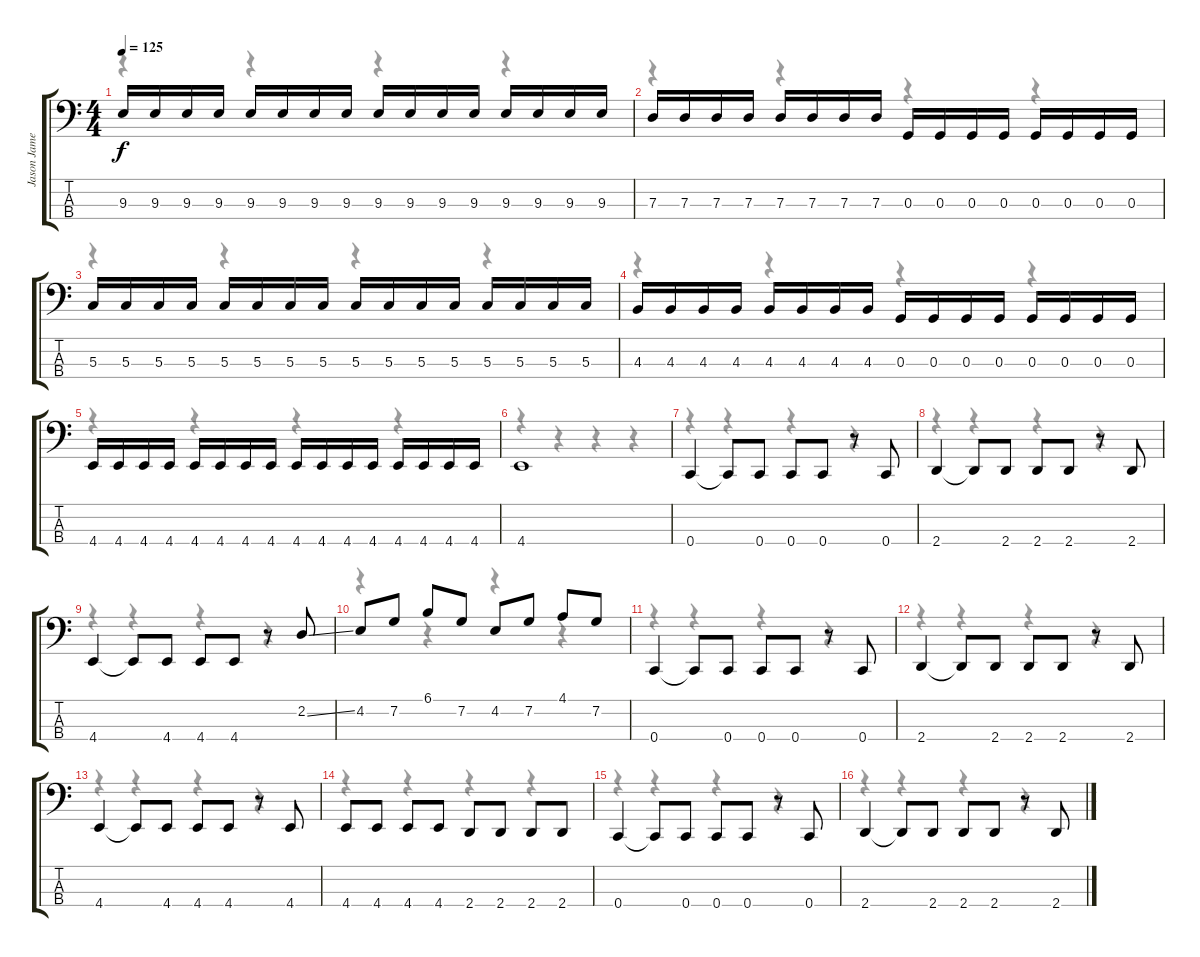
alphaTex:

\track ("Jason James" "Jason Jame") {solo instrument electricbasspick}
\staff {score tabs}
\tuning (F2 C2 G1 C1) {hide}
\voice
\ts (4 4)
\tempo 125
\clef f4
\ks c
9.3.16{dy f} 9.3.16 9.3.16 9.3.16 9.3.16 9.3.16 9.3.16 9.3.16 9.3.16 9.3.16 9.3.16 9.3.16 9.3.16 9.3.16 9.3.16 9.3.16 |
7.3.16 7.3.16 7.3.16 7.3.16 7.3.16 7.3.16 7.3.16 7.3.16 0.3.16 0.3.16 0.3.16 0.3.16 0.3.16 0.3.16 0.3.16 0.3.16 |
5.3.16 5.3.16 5.3.16 5.3.16 5.3.16 5.3.16 5.3.16 5.3.16 5.3.16 5.3.16 5.3.16 5.3.16 5.3.16 5.3.16 5.3.16 5.3.16 |
4.3.16 4.3.16 4.3.16 4.3.16 4.3.16 4.3.16 4.3.16 4.3.16 0.3.16 0.3.16 0.3.16 0.3.16 0.3.16 0.3.16 0.3.16 0.3.16 |
4.4.16 4.4.16 4.4.16 4.4.16 4.4.16 4.4.16 4.4.16 4.4.16 4.4.16 4.4.16 4.4.16 4.4.16 4.4.16 4.4.16 4.4.16 4.4.16 |
4.4.1 |
0.4.4 0.4{t}.8 0.4.8 0.4.8 0.4.8 r.8 0.4.8 |
2.4.4 2.4{t}.8 2.4.8 2.4.8 2.4.8 r.8 2.4.8 |
4.4.4 4.4{t}.8 4.4.8 4.4.8 4.4.8 r.8 2.2{ss}.8 |
4.2.8 7.2.8 6.1.8 7.2.8 4.2.8 7.2.8 4.1.8 7.2.8 |
0.4.4 0.4{t}.8 0.4.8 0.4.8 0.4.8 r.8 0.4.8 |
2.4.4 2.4{t}.8 2.4.8 2.4.8 2.4.8 r.8 2.4.8 |
4.4.4 4.4{t}.8 4.4.8 4.4.8 4.4.8 r.8 4.4.8 |
4.4.8 4.4.8 4.4.8 4.4.8 2.4.8 2.4.8 2.4.8 2.4.8 |
0.4.4 0.4{t}.8 0.4.8 0.4.8 0.4.8 r.8 0.4.8 |
2.4.4 2.4{t}.8 2.4.8 2.4.8 2.4.8 r.8 2.4.8
\voice
\clef f4
\ottava regular
\simile none
\ks c
r.4{dy f} r.4 r.4 r.4 |
r.4 r.4 r.4 r.4 |
r.4 r.4 r.4 r.4 |
r.4 r.4 r.4 r.4 |
r.4 r.4 r.4 r.4 |
r.4 r.4 r.4 r.4 |
r.4 r.4 r.4 r.4 |
r.4 r.4 r.4 r.4 |
r.4 r.4 r.4 r.4 |
r.4 r.4 r.4 r.4 |
r.4 r.4 r.4 r.4 |
r.4 r.4 r.4 r.4 |
r.4 r.4 r.4 r.4 |
r.4 r.4 r.4 r.4 |
r.4 r.4 r.4 r.4 |
r.4 r.4 r.4 r.4
